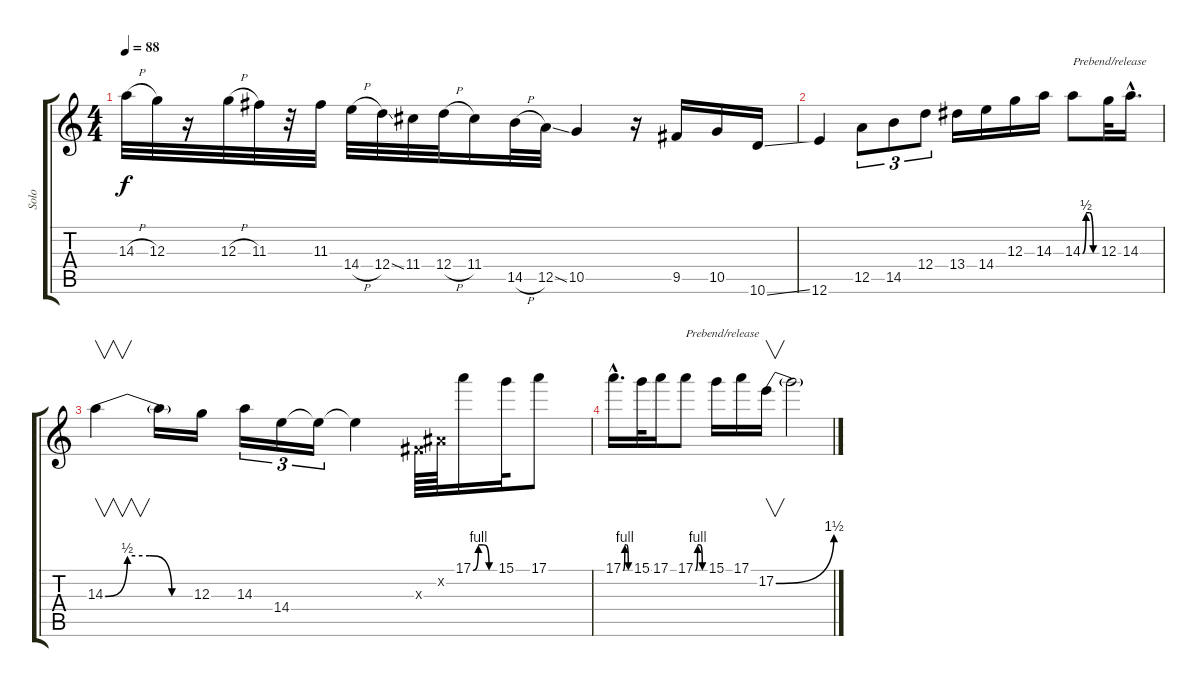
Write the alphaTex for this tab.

\track ("Solo" "Solo") {instrument electricguitarclean}
\staff {score tabs}
\tuning (E4 B3 G3 D3 A2 E2) {hide}
\ts (4 4)
\tempo 88
\clef g2
\ks c
14.3{h}.32{dy f} 12.3.32 r.16 12.3{h}.32 11.3.32 r.32 11.3.32 14.4{h}.32 12.4{ss}.32 11.4.32 12.4{h}.32 11.4.16 14.5{h}.32 12.5{ss}.32 10.5.4 r.16 9.5.16 10.5.16 10.6{ss}.16 |
12.6.4 12.5.8{tu (3 2)} 14.5.8{tu (3 2)} 12.4.8{tu (3 2)} 13.4.16 14.4.16 12.3.16 14.3.16 14.3{be (custom 0 0 15 2 30 2 45 0 60 0)}.8{txt "Prebend/release"} 12.3.32 14.3{hac}.16{d} |
14.3{be (custom 0 0 15 2 30 2 45 0 60 0)}.4{v} 14.3{t}.16 12.3.16 14.3.16{tu (3 2)} 14.4.16{tu (3 2)} 14.4{t}.16{tu (3 2)} 14.4{t}.4 -1.3{x}.64 -1.2{x}.64 17.1{be (custom 0 0 15 4 30 4 45 0 60 0)}.16 15.1.32 17.1.8 |
17.1{be (custom 0 0 15 4 30 4 45 0 60 0) hac}.16{d} 15.1.32 17.1.16 17.1{be (custom 0 0 15 4 30 4 45 0 60 0)}.8{txt "Prebend/release"} 15.1.16 17.1.16 17.2{be (bend 0 0 60 6)}.16{v} 17.2{t}.2
